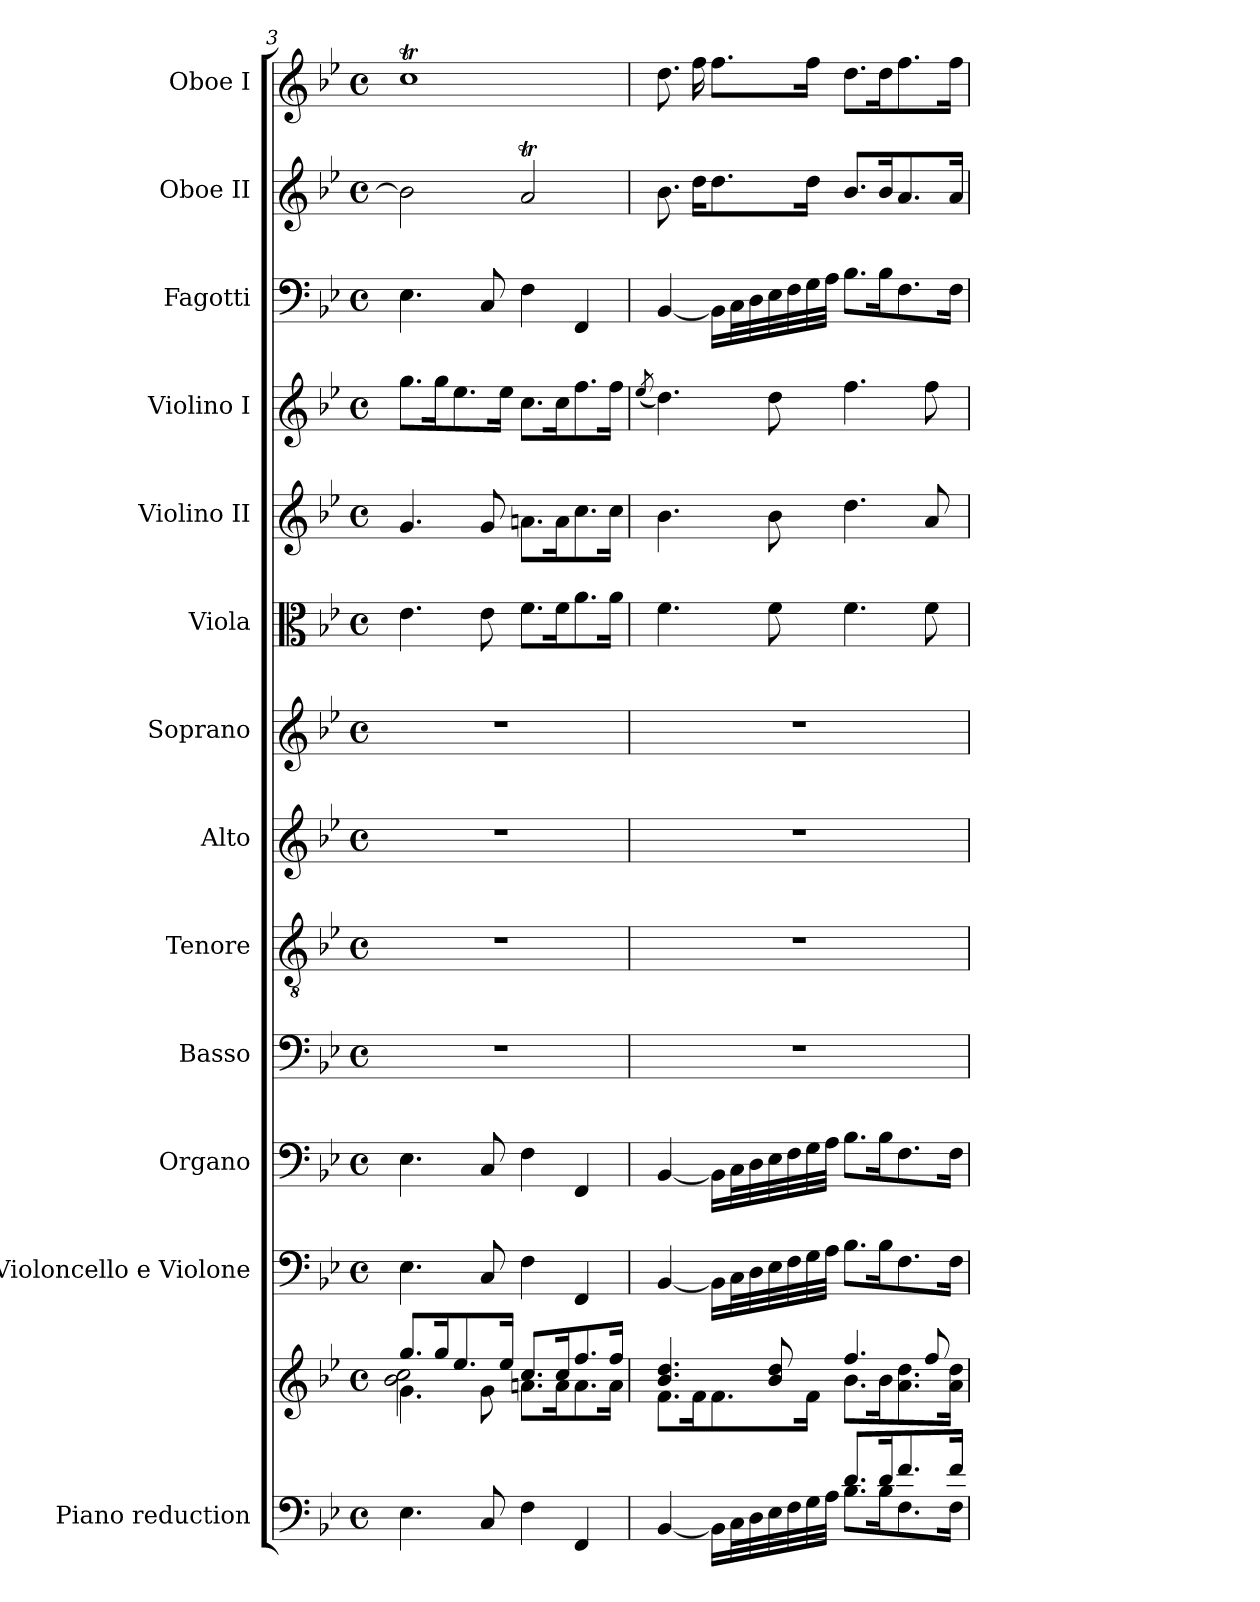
**kern	**kern	**kern	**kern	**kern	**kern	**kern	**kern	**kern	**kern	**kern	**kern	**kern	**kern
*part13	*part13	*part12	*part11	*part10	*part9	*part8	*part7	*part6	*part5	*part4	*part3	*part2	*part1
*staff14	*staff13	*staff12	*staff11	*staff10	*staff9	*staff8	*staff7	*staff6	*staff5	*staff4	*staff3	*staff2	*staff1
*I"Piano reduction	*	*I"Violoncello  e Violone	*I"Organo	*I"Basso	*I"Tenore	*I"Alto	*I"Soprano	*I"Viola	*I"Violino II	*I"Violino I	*I"Fagotti	*I"Oboe II	*I"Oboe I
*I'Pno	*	*	*	*	*	*	*	*	*	*	*	*I'Ob	*I'Ob
*clefF4	*clefG2	*clefF4	*clefF4	*clefF4	*clefGv2	*clefG2	*clefG2	*clefC3	*clefG2	*clefG2	*clefF4	*clefG2	*clefG2
*k[b-e-]	*k[b-e-]	*k[b-e-]	*k[b-e-]	*k[b-e-]	*k[b-e-]	*k[b-e-]	*k[b-e-]	*k[b-e-]	*k[b-e-]	*k[b-e-]	*k[b-e-]	*k[b-e-]	*k[b-e-]
*M4/4	*M4/4	*M4/4	*M4/4	*M4/4	*M4/4	*M4/4	*M4/4	*M4/4	*M4/4	*M4/4	*M4/4	*M4/4	*M4/4
*met(c)	*met(c)	*met(c)	*met(c)	*met(c)	*met(c)	*met(c)	*met(c)	*met(c)	*met(c)	*met(c)	*met(c)	*met(c)	*met(c)
=3	=3	=3	=3	=3	=3	=3	=3	=3	=3	=3	=3	=3	=3
*	*^	*	*	*	*	*	*	*	*	*	*	*	*
*	*	*^	*	*	*	*	*	*	*	*	*	*	*	*
4.E-\	8.gg/L	4.g\	2b-\ 2cc\	4.E-\	4.E-\	1r	1r	1r	1r	4.e-\	4.g/	8.gg\L	4.E-\	2b-\]	1ccT
.	16gg/K	.	.	.	.	.	.	.	.	.	.	16gg\K	.	.	.
.	8.ee-/	.	.	.	.	.	.	.	.	.	.	8.ee-\	.	.	.
8C/	.	8g\	.	8C/	8C/	.	.	.	.	8e-\	8g/	.	8C/	.	.
.	16ee-/Jk	.	.	.	.	.	.	.	.	.	.	16ee-\Jk	.	.	.
4F\	8.cc/L	8.an\L	2ryy	4F\	4F\	.	.	.	.	8.f\L	8.an\L	8.cc\L	4F\	2at/	.
.	16cc/K	16a\K	.	.	.	.	.	.	.	16f\K	16a\K	16cc\K	.	.	.
4FF/	8.ff/	8.a\	.	4FF/	4FF/	.	.	.	.	8.a\	8.cc\	8.ff\	4FF/	.	.
.	16ff/Jk	16a\Jk	.	.	.	.	.	.	.	16a\Jk	16cc\Jk	16ff\Jk	.	.	.
*	*v	*v	*v	*	*	*	*	*	*	*	*	*	*	*	*
=4	=4	=4	=4	=4	=4	=4	=4	=4	=4	=4	=4	=4	=4
.	.	.	.	.	.	.	.	.	.	(8qee-/	.	.	.
*^	*^	*	*	*	*	*	*	*	*	*	*	*	*
[<4BB-/	2ryy	4.b-/ 4.dd/	8.f\L	[4BB-/	[4BB-/	1r	1r	1r	1r	4.f\	4.b-\	4.dd\)	[4BB-/	8.b-\	8.dd\
.	.	.	16f\K	.	.	.	.	.	.	.	.	.	.	16dd\KL	16ff\
16BB-\LL]	.	.	8.f\	16BB-\LL]	16BB-\LL]	.	.	.	.	.	.	.	16BB-\LL]	8.dd\	8.ff\L
32C\L	.	.	.	32C\L	32C\L	.	.	.	.	.	.	.	32C\L	.	.
32D\	.	.	.	32D\	32D\	.	.	.	.	.	.	.	32D\	.	.
32E-\	.	8b-/ 8dd/	.	32E-\	32E-\	.	.	.	.	8f\	8b-\	8dd\	32E-\	.	.
32F\	.	.	.	32F\	32F\	.	.	.	.	.	.	.	32F\	.	.
32G\	.	.	16f\Jk	32G\	32G\	.	.	.	.	.	.	.	32G\	16dd\Jk	16ff\Jk
32A\JJJ	.	.	.	32A\JJJ	32A\JJJ	.	.	.	.	.	.	.	32A\JJJ	.	.
8.d/L	8.B-\L	4.ff/	8.b-\L	8.B-\L	8.B-\L	.	.	.	.	4.f\	4.dd\	4.ff\	8.B-\L	8.b-/L	8.dd\L
16d/K	16B-\K	.	16b-\K	16B-\K	16B-\K	.	.	.	.	.	.	.	16B-\K	16b-/K	16dd\K
8.f/	8.F\	.	8.a\ 8.dd\	8.F\	8.F\	.	.	.	.	.	.	.	8.F\	8.a/	8.ff\
.	.	8ff/	.	.	.	.	.	.	.	8f\	8a/	8ff\	.	.	.
16f/Jk	16F\Jk	.	16a\ 16dd\Jk	16F\Jk	16F\Jk	.	.	.	.	.	.	.	16F\Jk	16a/Jk	16ff\Jk
*v	*v	*	*	*	*	*	*	*	*	*	*	*	*	*	*
*	*v	*v	*	*	*	*	*	*	*	*	*	*	*	*
=	=	=	=	=	=	=	=	=	=	=	=	=	=
*-	*-	*-	*-	*-	*-	*-	*-	*-	*-	*-	*-	*-	*-
